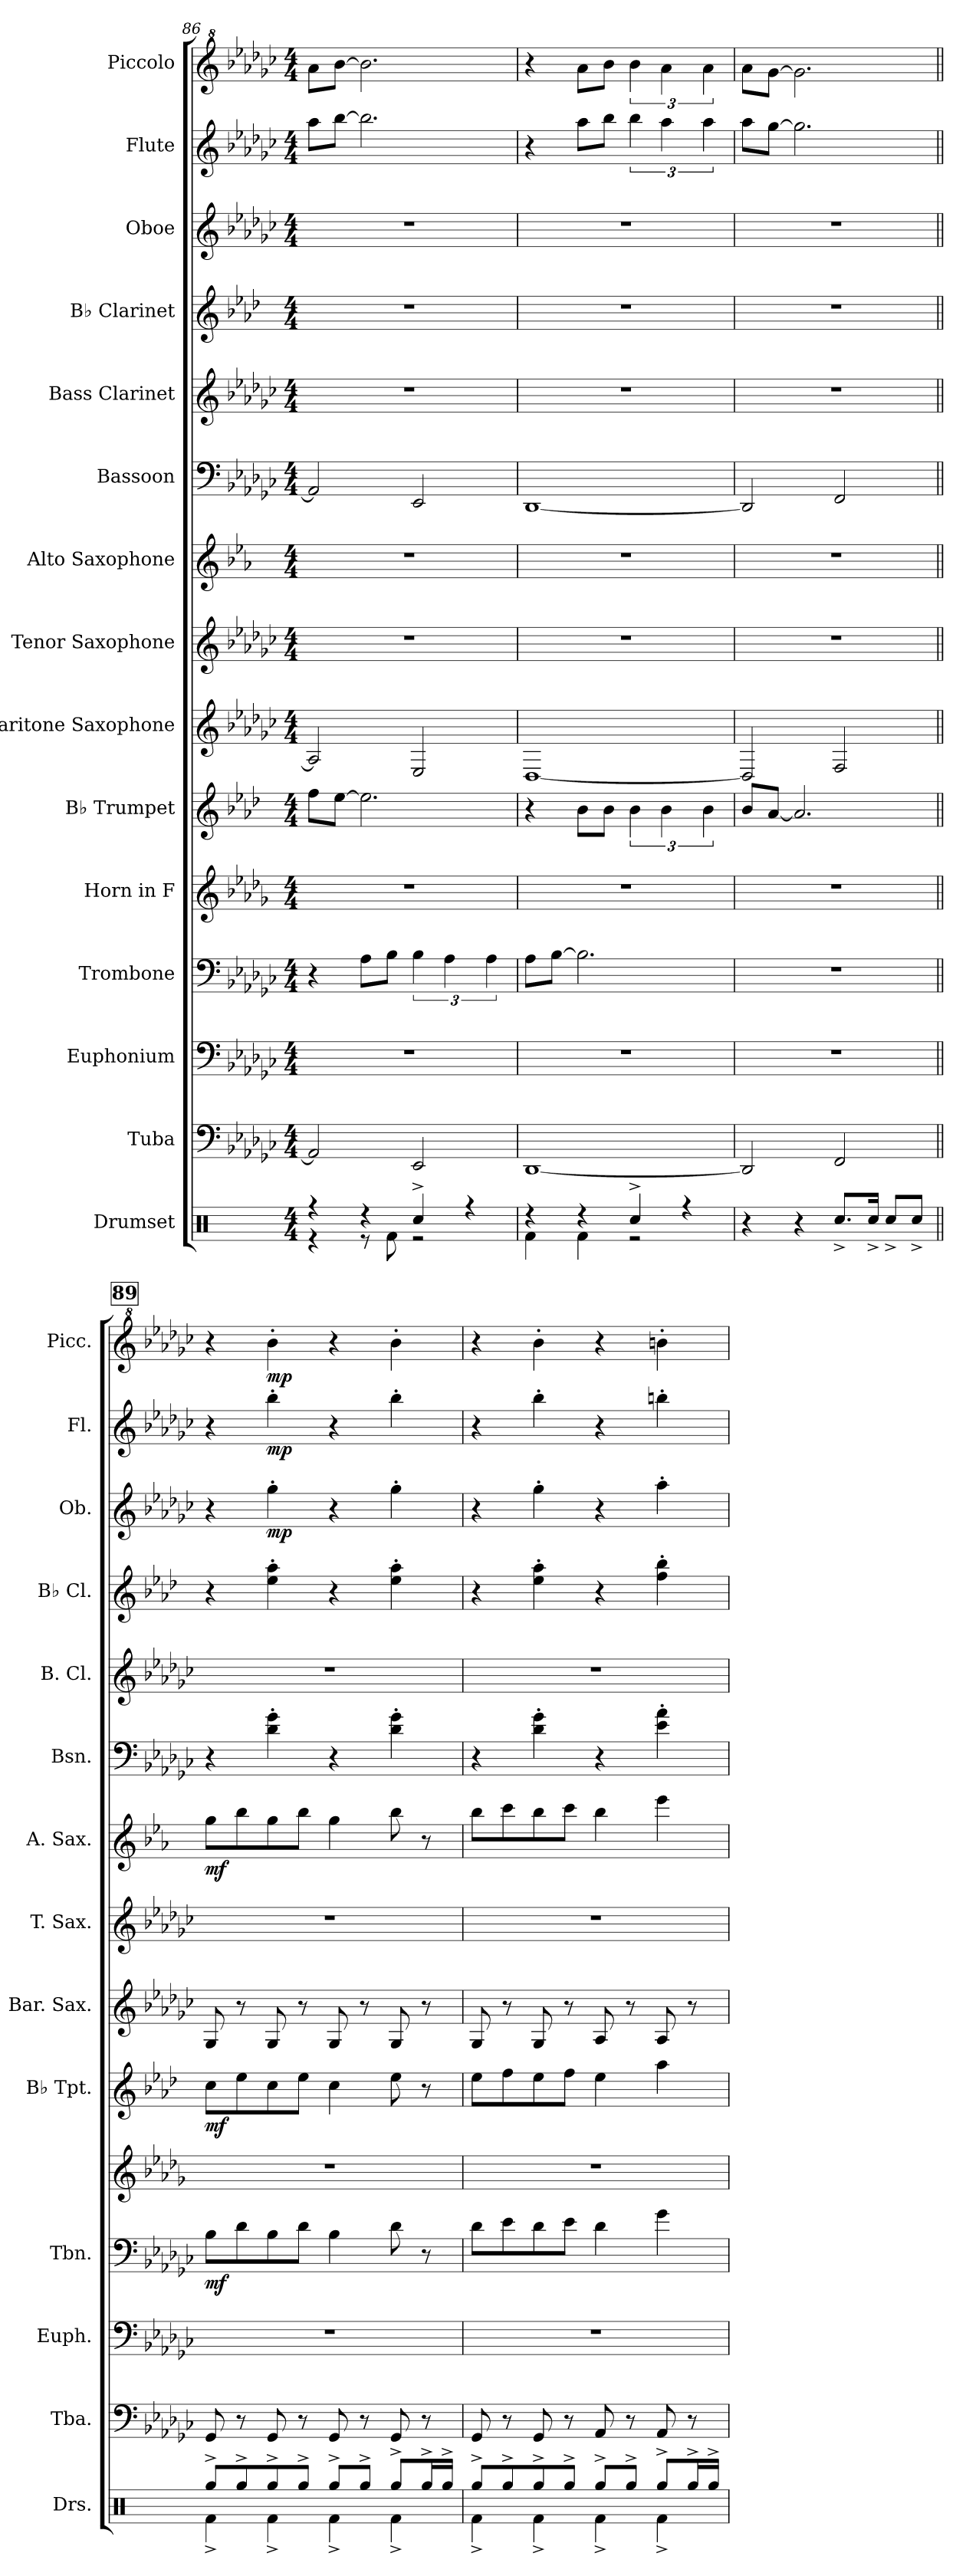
**kern	**kern	**kern	**kern	**dynam	**kern	**kern	**dynam	**kern	**kern	**kern	**dynam	**kern	**dynam	**kern	**kern	**dynam	**kern	**dynam	**kern	**dynam	**kern	**dynam
*part15	*part14	*part13	*part12	*part12	*part11	*part10	*part10	*part9	*part8	*part7	*part7	*part6	*part6	*part5	*part4	*part4	*part3	*part3	*part2	*part2	*part1	*part1
*staff15	*staff14	*staff13	*staff12	*staff12	*staff11	*staff10	*staff10	*staff9	*staff8	*staff7	*staff7	*staff6	*staff6	*staff5	*staff4	*staff4	*staff3	*staff3	*staff2	*staff2	*staff1	*staff1
*I"Drumset	*I"Tuba	*I"Euphonium	*I"Trombone	*	*I"Horn in F	*I"B♭ Trumpet	*	*I"Baritone Saxophone	*I"Tenor Saxophone	*I"Alto Saxophone	*	*I"Bassoon	*	*I"Bass Clarinet	*I"B♭ Clarinet	*	*I"Oboe	*	*I"Flute	*	*I"Piccolo	*
*I'Drs.	*I'Tba.	*I'Euph.	*I'Tbn.	*	*	*I'B♭ Tpt.	*	*I'Bar. Sax.	*I'T. Sax.	*I'A. Sax.	*	*I'Bsn.	*	*I'B. Cl.	*I'B♭ Cl.	*	*I'Ob.	*	*I'Fl.	*	*I'Picc.	*
*clefX	*clefF4	*clefF4	*clefF4	*	*clefG2	*clefG2	*	*clefG2	*clefG2	*clefG2	*	*clefF4	*	*clefG2	*clefG2	*	*clefG2	*	*clefG2	*	*clefG^2	*
*	*	*	*	*	*ITrd4c7	*ITrd1c2	*	*ITrd12c21	*ITrd8c14	*ITrd5c9	*	*	*	*ITrd8c14	*ITrd1c2	*	*	*	*	*	*ITrd-7c-12	*
*k[]	*k[b-e-a-d-g-c-]	*k[b-e-a-d-g-c-]	*k[b-e-a-d-g-c-]	*	*k[b-e-a-d-g-c-]	*k[b-e-a-d-g-c-]	*	*k[b-e-a-d-g-c-]	*k[b-e-a-d-g-c-]	*k[b-e-a-d-g-c-]	*	*k[b-e-a-d-g-c-]	*	*k[b-e-a-d-g-c-]	*k[b-e-a-d-g-c-]	*	*k[b-e-a-d-g-c-]	*	*k[b-e-a-d-g-c-]	*	*k[b-e-a-d-g-c-]	*
*M4/4	*M4/4	*M4/4	*M4/4	*	*M4/4	*M4/4	*	*M4/4	*M4/4	*M4/4	*	*M4/4	*	*M4/4	*M4/4	*	*M4/4	*	*M4/4	*	*M4/4	*
=86	=86	=86	=86	=86	=86	=86	=86	=86	=86	=86	=86	=86	=86	=86	=86	=86	=86	=86	=86	=86	=86	=86
*^	*	*	*	*	*	*	*	*	*	*	*	*	*	*	*	*	*	*	*	*	*	*
4r	4r	2AA-/]	1r	4r	.	1r	8ee-\L	.	2AA-/]	1r	1r	.	2AA-/]	.	1r	1r	.	1r	.	8aa-\L	.	8aaa-\L	.
.	.	.	.	.	.	.	[8dd-\J	.	.	.	.	.	.	.	.	.	.	.	.	[8bb-\J	.	[8bbb-\J	.
4r	8r	.	.	8A-\L	.	.	2.dd-\]	.	.	.	.	.	.	.	.	.	.	.	.	2.bb-\]	.	2.bbb-\]	.
.	8Rf\	.	.	8B-\J	.	.	.	.	.	.	.	.	.	.	.	.	.	.	.	.	.	.	.
4Rcc^/	2r	2EE-/	.	6B-\	.	.	.	.	2EE-/	.	.	.	2EE-/	.	.	.	.	.	.	.	.	.	.
.	.	.	.	6A-\	.	.	.	.	.	.	.	.	.	.	.	.	.	.	.	.	.	.	.
4r	.	.	.	.	.	.	.	.	.	.	.	.	.	.	.	.	.	.	.	.	.	.	.
.	.	.	.	6A-\	.	.	.	.	.	.	.	.	.	.	.	.	.	.	.	.	.	.	.
=87	=87	=87	=87	=87	=87	=87	=87	=87	=87	=87	=87	=87	=87	=87	=87	=87	=87	=87	=87	=87	=87	=87	=87
4r	4Rf\	[1DD-	1r	8A-\L	.	1r	4r	.	[1DD-	1r	1r	.	[1DD-	.	1r	1r	.	1r	.	4r	.	4r	.
.	.	.	.	[8B-\J	.	.	.	.	.	.	.	.	.	.	.	.	.	.	.	.	.	.	.
4r	4Rf\	.	.	2.B-\]	.	.	8a-\L	.	.	.	.	.	.	.	.	.	.	.	.	8aa-\L	.	8aaa-\L	.
.	.	.	.	.	.	.	8a-\J	.	.	.	.	.	.	.	.	.	.	.	.	8bb-\J	.	8bbb-\J	.
4Rcc^/	2r	.	.	.	.	.	6a-\	.	.	.	.	.	.	.	.	.	.	.	.	6bb-\	.	6bbb-\	.
.	.	.	.	.	.	.	6a-\	.	.	.	.	.	.	.	.	.	.	.	.	6aa-\	.	6aaa-\	.
4r	.	.	.	.	.	.	.	.	.	.	.	.	.	.	.	.	.	.	.	.	.	.	.
.	.	.	.	.	.	.	6a-\	.	.	.	.	.	.	.	.	.	.	.	.	6aa-\	.	6aaa-\	.
*v	*v	*	*	*	*	*	*	*	*	*	*	*	*	*	*	*	*	*	*	*	*	*	*
!!LO:PB:g=z
=88	=88	=88	=88	=88	=88	=88	=88	=88	=88	=88	=88	=88	=88	=88	=88	=88	=88	=88	=88	=88	=88	=88
4r	2DD-/]	1r	1r	.	1r	8a-/L	.	2DD-/]	1r	1r	.	2DD-/]	.	1r	1r	.	1r	.	8aa-\L	.	8aaa-\L	.
.	.	.	.	.	.	[8g-/J	.	.	.	.	.	.	.	.	.	.	.	.	[8gg-\J	.	[8ggg-\J	.
4r	.	.	.	.	.	2.g-/]	.	.	.	.	.	.	.	.	.	.	.	.	2.gg-\]	.	2.ggg-\]	.
8.Rcc^/L	2FF/	.	.	.	.	.	.	2FF/	.	.	.	2FF/	.	.	.	.	.	.	.	.	.	.
16Rcc^/Jk	.	.	.	.	.	.	.	.	.	.	.	.	.	.	.	.	.	.	.	.	.	.
8Rcc^/L	.	.	.	.	.	.	.	.	.	.	.	.	.	.	.	.	.	.	.	.	.	.
8Rcc^/J	.	.	.	.	.	.	.	.	.	.	.	.	.	.	.	.	.	.	.	.	.	.
!!LO:REH:place=s1:a:B:fs=14:t=89
=89||	=89||	=89||	=89||	=89||	=89||	=89||	=89||	=89||	=89||	=89||	=89||	=89||	=89||	=89||	=89||	=89||	=89||	=89||	=89||	=89||	=89||	=89||
*^	*	*	*	*	*	*	*	*	*	*	*	*	*	*	*	*	*	*	*	*	*	*
!	!	!	!	!	!LO:DY:b	!	!	!LO:DY:b	!	!	!	!LO:DY:b	!	!	!	!	!	!	!	!	!	!	!
8Rgg^/L	4Rf^\	8GG-/	1r	8B-\L	mf	1r	8b-\L	mf	8GG-/	1r	8b-\L	mf	4r	.	1r	4r	.	4r	.	4r	.	4r	.
8Rgg^/	.	8r	.	8d-\	.	.	8dd-\	.	8r	.	8dd-\	.	.	.	.	.	.	.	.	.	.	.	.
!	!	!	!	!	!	!	!	!	!	!	!	!	!	!LO:DY:b	!	!	!	!	!	!	!	!	!
!	!	!	!	!	!	!	!	!	!	!	!	!	!	!LO:DY:n=1:b	!	!	!LO:DY:b	!	!	!	!	!	!
!	!	!	!	!	!	!	!	!	!	!	!	!	!	!	!	!	!LO:DY:n=1:b	!	!LO:DY:b	!	!LO:DY:b	!	!LO:DY:b
8Rgg^/	4Rf^\	8GG-/	.	8B-\	.	.	8b-\	.	8GG-/	.	8b-\	.	4d-\' 4g-\'	mp mp	.	4dd-\' 4gg-\'	mp mp	4gg-'\	mp	4bb-'\	mp	4bbb-'\	mp
8Rgg^/J	.	8r	.	8d-\J	.	.	8dd-\J	.	8r	.	8dd-\J	.	.	.	.	.	.	.	.	.	.	.	.
8Rgg^/L	4Rf^\	8GG-/	.	4B-\	.	.	4b-\	.	8GG-/	.	4b-\	.	4r	.	.	4r	.	4r	.	4r	.	4r	.
8Rgg^/J	.	8r	.	.	.	.	.	.	8r	.	.	.	.	.	.	.	.	.	.	.	.	.	.
8Rgg^/L	4Rf^\	8GG-/	.	8d-\	.	.	8dd-\	.	8GG-/	.	8dd-\	.	4d-\' 4g-\'	.	.	4dd-\' 4gg-\'	.	4gg-'\	.	4bb-'\	.	4bbb-'\	.
16Rgg^/L	.	8r	.	8r	.	.	8r	.	8r	.	8r	.	.	.	.	.	.	.	.	.	.	.	.
16Rgg^/JJ	.	.	.	.	.	.	.	.	.	.	.	.	.	.	.	.	.	.	.	.	.	.	.
=90	=90	=90	=90	=90	=90	=90	=90	=90	=90	=90	=90	=90	=90	=90	=90	=90	=90	=90	=90	=90	=90	=90	=90
8Rgg^/L	4Rf^\	8GG-/	1r	8d-\L	.	1r	8dd-\L	.	8GG-/	1r	8dd-\L	.	4r	.	1r	4r	.	4r	.	4r	.	4r	.
8Rgg^/	.	8r	.	8e-\	.	.	8ee-\	.	8r	.	8ee-\	.	.	.	.	.	.	.	.	.	.	.	.
8Rgg^/	4Rf^\	8GG-/	.	8d-\	.	.	8dd-\	.	8GG-/	.	8dd-\	.	4d-\' 4g-\'	.	.	4dd-\' 4gg-\'	.	4gg-'\	.	4bb-'\	.	4bbb-'\	.
8Rgg^/J	.	8r	.	8e-\J	.	.	8ee-\J	.	8r	.	8ee-\J	.	.	.	.	.	.	.	.	.	.	.	.
8Rgg^/L	4Rf^\	8AA-/	.	4d-\	.	.	4dd-\	.	8AA-/	.	4dd-\	.	4r	.	.	4r	.	4r	.	4r	.	4r	.
8Rgg^/J	.	8r	.	.	.	.	.	.	8r	.	.	.	.	.	.	.	.	.	.	.	.	.	.
8Rgg^/L	4Rf^\	8AA-/	.	4g-\	.	.	4gg-\	.	8AA-/	.	4gg-\	.	4e-\' 4a-\'	.	.	4ee-\' 4aa-\'	.	4aa-'\	.	4bbn'\	.	4bbbn'\	.
16Rgg^/L	.	8r	.	.	.	.	.	.	8r	.	.	.	.	.	.	.	.	.	.	.	.	.	.
16Rgg^/JJ	.	.	.	.	.	.	.	.	.	.	.	.	.	.	.	.	.	.	.	.	.	.	.
*v	*v	*	*	*	*	*	*	*	*	*	*	*	*	*	*	*	*	*	*	*	*	*	*
=	=	=	=	=	=	=	=	=	=	=	=	=	=	=	=	=	=	=	=	=	=	=
*-	*-	*-	*-	*-	*-	*-	*-	*-	*-	*-	*-	*-	*-	*-	*-	*-	*-	*-	*-	*-	*-	*-
